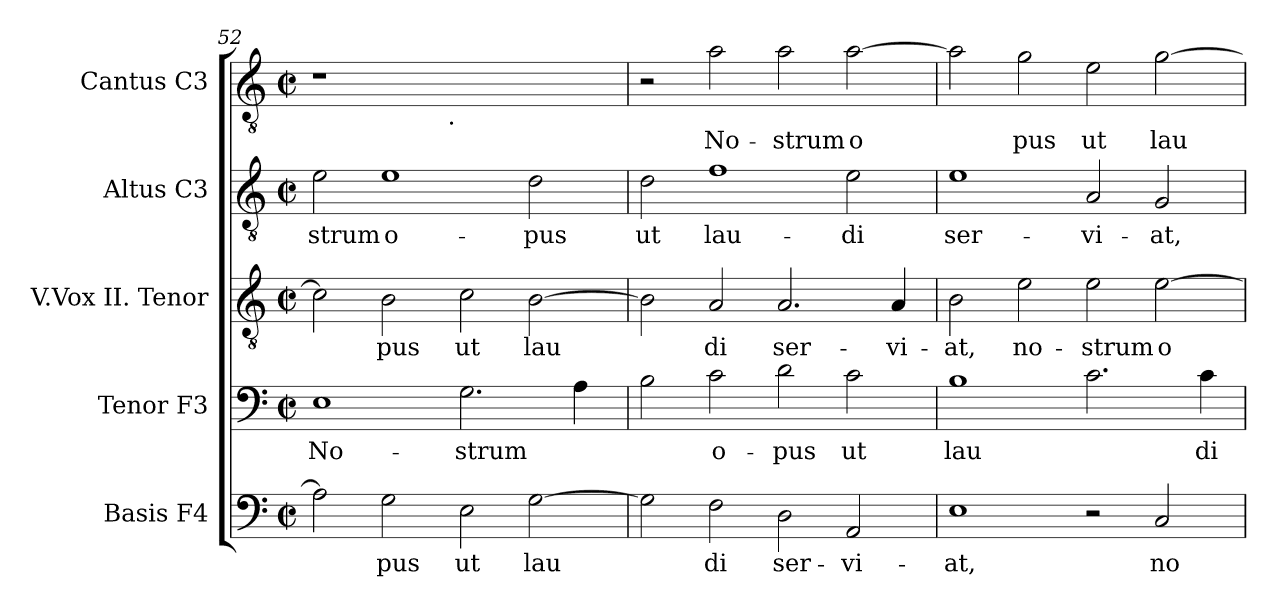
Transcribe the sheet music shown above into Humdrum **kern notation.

**kern	**text	**kern	**text	**kern	**text	**kern	**text	**kern	**text
*part5	*part5	*part4	*part4	*part3	*part3	*part2	*part2	*part1	*part1
*staff5	*staff5	*staff4	*staff4	*staff3	*staff3	*staff2	*staff2	*staff1	*staff1
*I"Basis  F4	*	*I"Tenor  F3	*	*I"V.Vox  II. Tenor	*	*I"Altus  C3	*	*I"Cantus  C3	*
*I'B	*	*I'T	*	*	*	*I'A	*	*I'C	*
*clefF4	*	*clefF4	*	*clefGv2	*	*clefGv2	*	*clefGv2	*
*k[]	*	*k[]	*	*k[]	*	*k[]	*	*k[]	*
*C:	*	*C:	*	*C:	*	*C:	*	*C:	*
*M2/2	*	*M2/2	*	*M2/2	*	*M2/2	*	*M2/2	*
*met(c|)	*	*met(c|)	*	*met(c|)	*	*met(c|)	*	*met(c|)	*
=52	=52	=52	=52	=52	=52	=52	=52	=52	=52
!	!LO:LY:b:cj	!	!LO:LY:b:cj	!	!LO:LY:b:rj	!	!LO:LY:b:cj	!	!
*	*	*	*	*	*	*	*	*^	*
2A\]	--	1E	No-	2c\]	--	2e\	-strum	1r	2ryy	.
!	!LO:LY:b:cj	!	!	!	!LO:LY:b:rj	!	!LO:LY:b:cj	!	!	!
2G\	-pus	.	.	2B\	-pus	1e	o-	.	4...ryy	.
!	!	!	!	!	!	!	!	!	!LO:TX:b:t=.	!
.	.	.	.	.	.	.	.	.	1ryy	.
!	!LO:LY:b:cj	!	!LO:LY:b:cj	!	!LO:LY:b:rj	!	!	!	!	!
2E\	ut	2.G\	-strum	2c\	ut	.	.	1ryy	.	.
!	!LO:LY:b:cj	!	!	!	!LO:LY:b:rj	!	!LO:LY:b:cj	!	!	!
[>2G\	lau-	.	.	[>2B\	lau-	2d\	-pus	.	.	.
!	!	!	!LO:LY:b:cj	!	!	!	!	!	!	!
.	.	4A\	.	.	.	.	.	.	.	.
.	.	.	.	.	.	.	.	.	32ryy	.
=53	=53	=53	=53	=53	=53	=53	=53	=53	=53	=53
!	!LO:LY:b:cj	!	!LO:LY:b:cj	!	!LO:LY:b:rj	!	!LO:LY:b:cj	!	!	!
*	*	*	*	*	*	*	*	*v	*v	*
2G\]	--	2B\	.	2B\]	--	2d\	ut	2r	.
!	!LO:LY:b:cj	!	!LO:LY:b:cj	!	!LO:LY:b:rj	!	!LO:LY:b:cj	!	!LO:LY:b:cj
2F\	-di	2c\	o-	2A/	-di	1f	lau-	2a\	No-
!	!LO:LY:b:cj	!	!LO:LY:b:cj	!	!LO:LY:b:rj	!	!	!	!LO:LY:b:cj
2D\	ser-	2d\	-pus	2.A/	ser-	.	.	2a\	-strum
!	!LO:LY:b:cj	!	!LO:LY:b:cj	!	!	!	!LO:LY:b:cj	!	!LO:LY:b:cj
2AA/	-vi-	2c\	ut	.	.	2e\	-di	[>2a\	o-
!	!	!	!	!	!LO:LY:b:rj	!	!	!	!
.	.	.	.	4A/	-vi-	.	.	.	.
=54	=54	=54	=54	=54	=54	=54	=54	=54	=54
!	!LO:LY:b:cj	!	!LO:LY:b:cj	!	!LO:LY:b:rj	!	!LO:LY:b:cj	!	!LO:LY:b:cj
1E	-at,	1B	lau-	2B\	-at,	1e	ser-	2a\]	--
!	!	!	!	!	!LO:LY:b:rj	!	!	!	!LO:LY:b:cj
.	.	.	.	2e\	no-	.	.	2g\	-pus
!	!	!	!LO:LY:b:cj	!	!LO:LY:b:rj	!	!LO:LY:b:cj	!	!LO:LY:b:cj
2r	.	2.c\	--	2e\	-strum	2A/	-vi-	2e\	ut
!	!LO:LY:b:cj	!	!	!	!LO:LY:b:rj	!	!LO:LY:b:cj	!	!LO:LY:b:cj
2C/	no-	.	.	[>2e\	o-	2G/	-at,	[>2g\	lau-
!	!	!	!LO:LY:b:cj	!	!	!	!	!	!
.	.	4c\	-di	.	.	.	.	.	.
=	=	=	=	=	=	=	=	=	=
*-	*-	*-	*-	*-	*-	*-	*-	*-	*-
